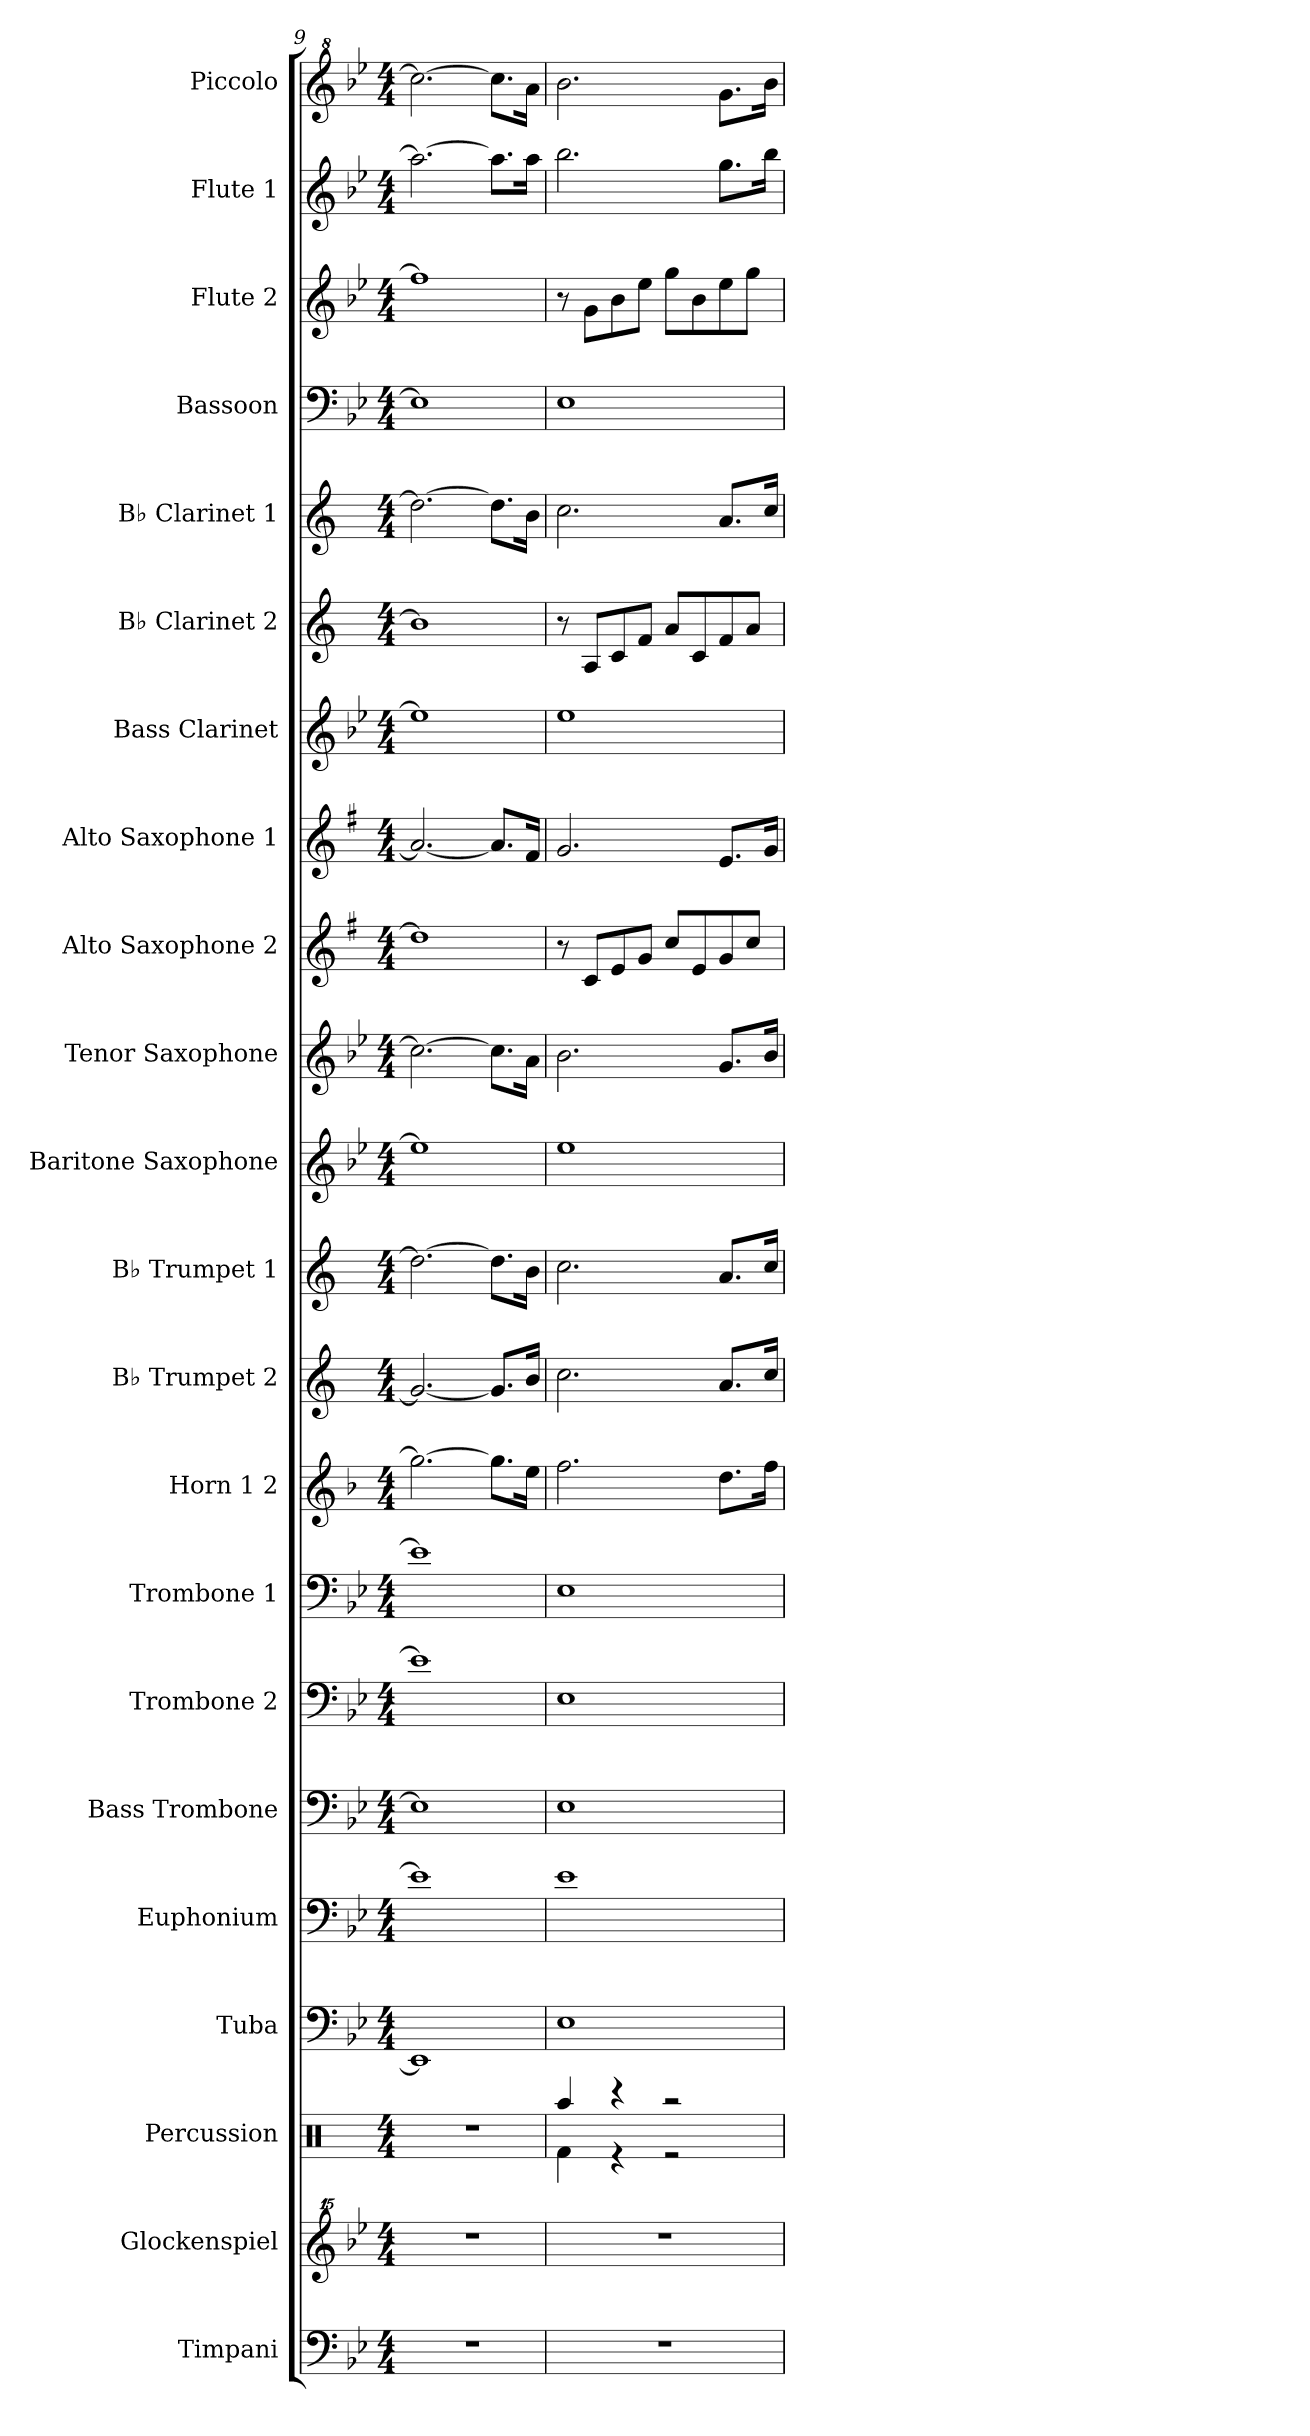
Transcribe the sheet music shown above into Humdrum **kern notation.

**kern	**kern	**kern	**kern	**kern	**kern	**kern	**kern	**kern	**kern	**kern	**kern	**kern	**kern	**kern	**kern	**kern	**kern	**kern	**kern	**kern	**kern
*part22	*part21	*part20	*part19	*part18	*part17	*part16	*part15	*part14	*part13	*part12	*part11	*part10	*part9	*part8	*part7	*part6	*part5	*part4	*part3	*part2	*part1
*staff22	*staff21	*staff20	*staff19	*staff18	*staff17	*staff16	*staff15	*staff14	*staff13	*staff12	*staff11	*staff10	*staff9	*staff8	*staff7	*staff6	*staff5	*staff4	*staff3	*staff2	*staff1
*I"Timpani	*I"Glockenspiel	*I"Percussion	*I"Tuba	*I"Euphonium	*I"Bass Trombone	*I"Trombone 2	*I"Trombone 1	*I"Horn 1 2	*I"B♭ Trumpet 2	*I"B♭ Trumpet 1	*I"Baritone Saxophone	*I"Tenor Saxophone	*I"Alto Saxophone 2	*I"Alto Saxophone 1	*I"Bass Clarinet	*I"B♭ Clarinet 2	*I"B♭ Clarinet 1	*I"Bassoon	*I"Flute 2	*I"Flute 1	*I"Piccolo
*I'Timp.	*I'Glk.	*I'Perc.	*I'Tu.	*I'Eu.	*I'B. Trb.	*I'Trb. 2	*I'Trb. 1	*I'Hn. 1 2	*I'Tpt. 2	*I'Tpt. 1	*I'Bar. Sax.	*I'T. Sax.	*I'A. Sax. 2	*I'A. Sax. 1	*I'B. Cl.	*I'B♭ Cl. 2	*I'B♭ Cl. 1	*I'Bsn.	*I'Fl. 2	*I'Fl. 1	*I'Picc.
*clefF4	*clefG^^2	*clefX	*clefF4	*clefF4	*clefF4	*clefF4	*clefF4	*clefG2	*clefG2	*clefG2	*clefG2	*clefG2	*clefG2	*clefG2	*clefG2	*clefG2	*clefG2	*clefF4	*clefG2	*clefG2	*clefG^2
*	*	*	*	*	*	*	*	*ITrd4c7	*ITrd1c2	*ITrd1c2	*ITrd12c21	*ITrd8c14	*ITrd5c9	*ITrd5c9	*ITrd8c14	*ITrd1c2	*ITrd1c2	*	*	*	*ITrd-7c-12
*k[b-e-]	*k[b-e-]	*k[]	*k[b-e-]	*k[b-e-]	*k[b-e-]	*k[b-e-]	*k[b-e-]	*k[b-e-]	*k[b-e-]	*k[b-e-]	*k[b-e-]	*k[b-e-]	*k[b-e-]	*k[b-e-]	*k[b-e-]	*k[b-e-]	*k[b-e-]	*k[b-e-]	*k[b-e-]	*k[b-e-]	*k[b-e-]
*B-:	*B-:	*C:	*B-:	*B-:	*B-:	*B-:	*B-:	*B-:	*B-:	*B-:	*B-:	*B-:	*B-:	*B-:	*B-:	*B-:	*B-:	*B-:	*B-:	*B-:	*B-:
*M4/4	*M4/4	*M4/4	*M4/4	*M4/4	*M4/4	*M4/4	*M4/4	*M4/4	*M4/4	*M4/4	*M4/4	*M4/4	*M4/4	*M4/4	*M4/4	*M4/4	*M4/4	*M4/4	*M4/4	*M4/4	*M4/4
=9	=9	=9	=9	=9	=9	=9	=9	=9	=9	=9	=9	=9	=9	=9	=9	=9	=9	=9	=9	=9	=9
1r	1r	1r	1EE-]	1e-]	1E-]	1e-]	1e-]	2.cc\_	2.f/_	2.cc\_	1e-]	2.c\_	1f]	2.c/_	1e-]	1a]	2.cc\_	1E-]	1ff]	2.aa\_	2.cccc\_
.	.	.	.	.	.	.	.	8.cc\L]	8.f/L]	8.cc\L]	.	8.c\L]	.	8.c/L]	.	.	8.cc\L]	.	.	8.aa\L]	8.cccc\L]
.	.	.	.	.	.	.	.	16a\Jk	16a/Jk	16a\Jk	.	16A\Jk	.	16A/Jk	.	.	16a\Jk	.	.	16aa\Jk	16aaa\Jk
=10	=10	=10	=10	=10	=10	=10	=10	=10	=10	=10	=10	=10	=10	=10	=10	=10	=10	=10	=10	=10	=10
*	*	*^	*	*	*	*	*	*	*	*	*	*	*	*	*	*	*	*	*	*	*
1r	1r	4Raa/	4Rf\	1E-	1e-	1E-	1E-	1E-	2.b-\	2.b-\	2.b-\	1e-	2.B-\	8r	2.B-/	1e-	8r	2.b-\	1E-	8r	2.bb-\	2.bbb-\
.	.	.	.	.	.	.	.	.	.	.	.	.	.	8E-/L	.	.	8G/L	.	.	8g\L	.	.
.	.	4r	4r	.	.	.	.	.	.	.	.	.	.	8G/	.	.	8B-/	.	.	8b-\	.	.
.	.	.	.	.	.	.	.	.	.	.	.	.	.	8B-/J	.	.	8e-/J	.	.	8ee-\J	.	.
.	.	2r	2r	.	.	.	.	.	.	.	.	.	.	8e-/L	.	.	8g/L	.	.	8gg\L	.	.
.	.	.	.	.	.	.	.	.	.	.	.	.	.	8G/	.	.	8B-/	.	.	8b-\	.	.
.	.	.	.	.	.	.	.	.	8.g\L	8.g/L	8.g/L	.	8.G/L	8B-/	8.G/L	.	8e-/	8.g/L	.	8ee-\	8.gg\L	8.ggg\L
.	.	.	.	.	.	.	.	.	.	.	.	.	.	8e-/J	.	.	8g/J	.	.	8gg\J	.	.
.	.	.	.	.	.	.	.	.	16b-\Jk	16b-/Jk	16b-/Jk	.	16B-/Jk	.	16B-/Jk	.	.	16b-/Jk	.	.	16bb-\Jk	16bbb-\Jk
*	*	*v	*v	*	*	*	*	*	*	*	*	*	*	*	*	*	*	*	*	*	*	*
=	=	=	=	=	=	=	=	=	=	=	=	=	=	=	=	=	=	=	=	=	=
*-	*-	*-	*-	*-	*-	*-	*-	*-	*-	*-	*-	*-	*-	*-	*-	*-	*-	*-	*-	*-	*-
